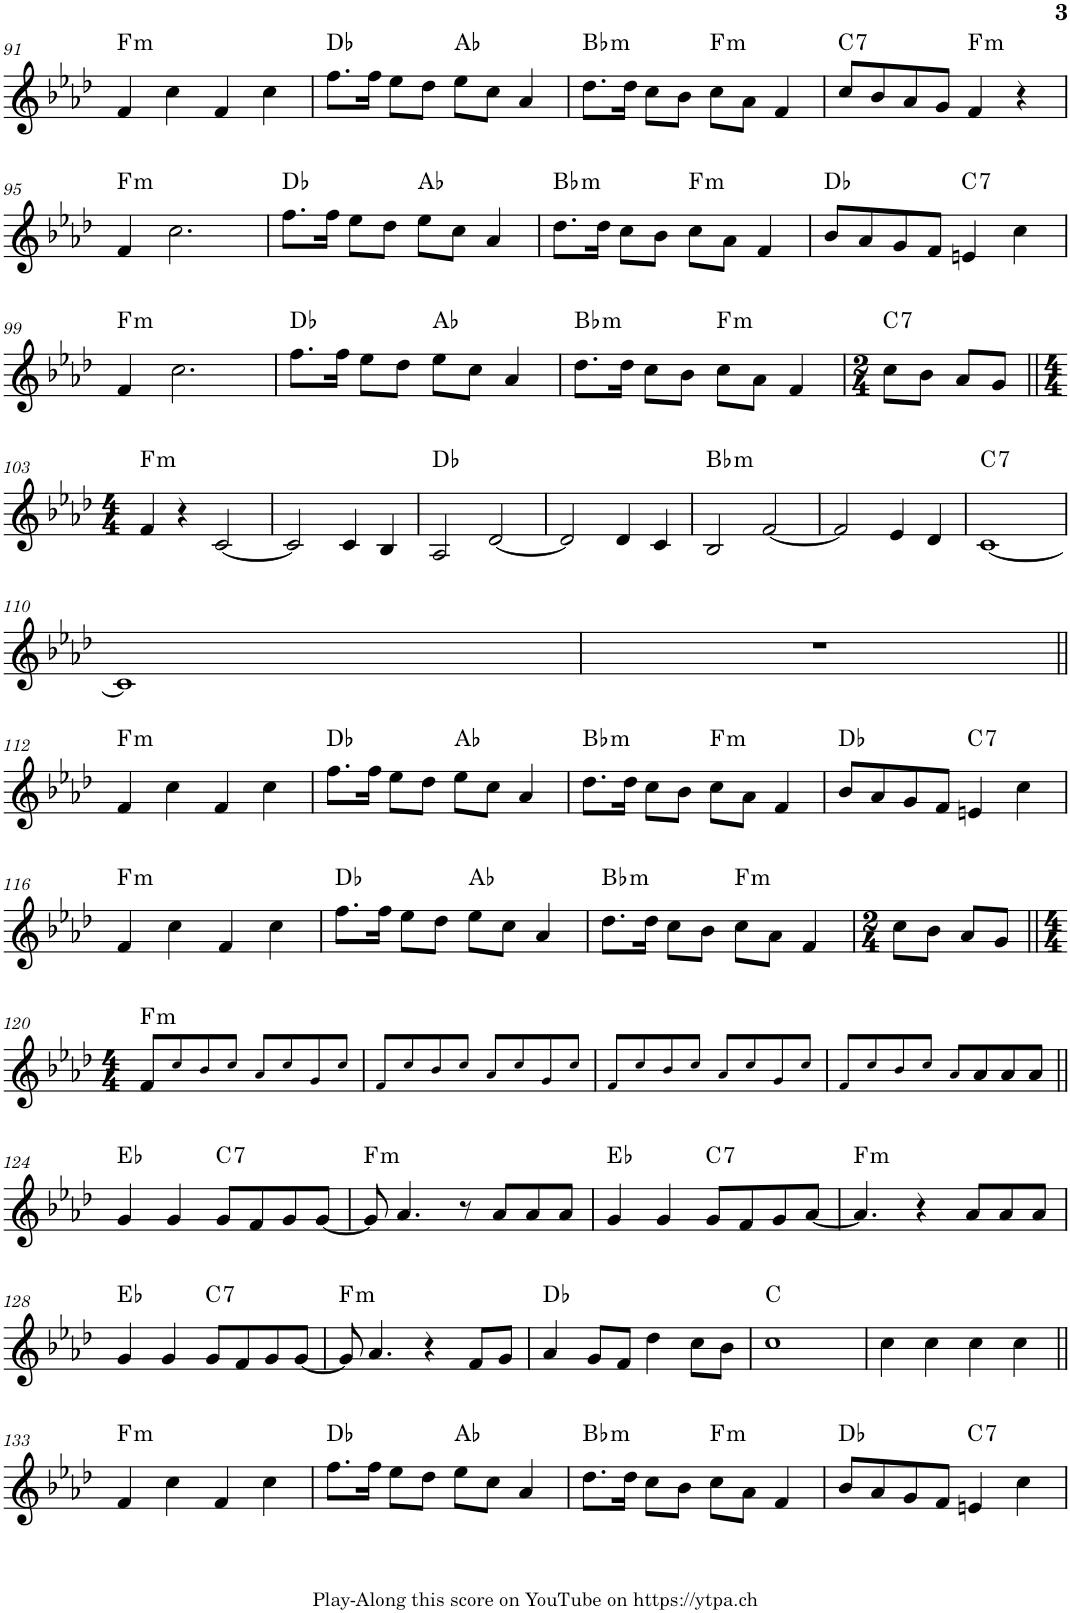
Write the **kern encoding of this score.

**kern	**harte
*part1	*part1
*staff1	*
*I"Piano	*
*I'Pno.	*
!!LO:PB:g=z
*clefG2	*
*k[b-e-a-d-]	*
*M4/4	*
=91	=91
!	!LO:H:kt=m
4f/	F:min
4cc\	.
4f/	.
4cc\	.
=92	=92
8.ff\L	Db:maj
16ff\Jk	.
8ee-\L	.
8dd-\J	.
8ee-\L	Ab:maj
8cc\J	.
4a-/	.
=93	=93
!	!LO:H:kt=m
8.dd-\L	Bb:min
16dd-\Jk	.
8cc\L	.
8b-\J	.
!	!LO:H:kt=m
8cc\L	F:min
8a-\J	.
4f/	.
=94	=94
!	!LO:H:kt=7
8cc/L	C:7
8b-/	.
8a-/	.
8g/J	.
!	!LO:H:kt=m
4f/	F:min
4r	.
!!LO:LB:g=z
=95	=95
!	!LO:H:kt=m
4f/	F:min
2.cc\	.
=96	=96
8.ff\L	Db:maj
16ff\Jk	.
8ee-\L	.
8dd-\J	.
8ee-\L	Ab:maj
8cc\J	.
4a-/	.
=97	=97
!	!LO:H:kt=m
8.dd-\L	Bb:min
16dd-\Jk	.
8cc\L	.
8b-\J	.
!	!LO:H:kt=m
8cc\L	F:min
8a-\J	.
4f/	.
=98	=98
8b-/L	Db:maj
8a-/	.
8g/	.
8f/J	.
!	!LO:H:kt=7
4en/	C:7
4cc\	.
!!LO:LB:g=z
=99	=99
!	!LO:H:kt=m
4f/	F:min
2.cc\	.
=100	=100
8.ff\L	Db:maj
16ff\Jk	.
8ee-\L	.
8dd-\J	.
8ee-\L	Ab:maj
8cc\J	.
4a-/	.
=101	=101
!	!LO:H:kt=m
8.dd-\L	Bb:min
16dd-\Jk	.
8cc\L	.
8b-\J	.
!	!LO:H:kt=m
8cc\L	F:min
8a-\J	.
4f/	.
=102	=102
*M2/4	*
!	!LO:H:kt=7
8cc\L	C:7
8b-\J	.
8a-/L	.
8g/J	.
!!LO:LB:g=z
=103||	=103||
*M4/4	*
!	!LO:H:kt=m
4f/	F:min
4r	.
[2c/	.
=104	=104
2c/]	.
4c/	.
4B-/	.
=105	=105
2A-/	Db:maj
[2d-/	.
=106	=106
2d-/]	.
4d-/	.
4c/	.
=107	=107
!	!LO:H:kt=m
2B-/	Bb:min
[2f/	.
=108	=108
2f/]	.
4e-/	.
4d-/	.
=109	=109
!	!LO:H:kt=7
[1c	C:7
!!LO:LB:g=z
=110	=110
1c]	.
=111	=111
1r	.
!!LO:LB:g=z
=112||	=112||
!	!LO:H:kt=m
4f/	F:min
4cc\	.
4f/	.
4cc\	.
=113	=113
8.ff\L	Db:maj
16ff\Jk	.
8ee-\L	.
8dd-\J	.
8ee-\L	Ab:maj
8cc\J	.
4a-/	.
=114	=114
!	!LO:H:kt=m
8.dd-\L	Bb:min
16dd-\Jk	.
8cc\L	.
8b-\J	.
!	!LO:H:kt=m
8cc\L	F:min
8a-\J	.
4f/	.
=115	=115
8b-/L	Db:maj
8a-/	.
8g/	.
8f/J	.
!	!LO:H:kt=7
4en/	C:7
4cc\	.
!!LO:LB:g=z
=116	=116
!	!LO:H:kt=m
4f/	F:min
4cc\	.
4f/	.
4cc\	.
=117	=117
8.ff\L	Db:maj
16ff\Jk	.
8ee-\L	.
8dd-\J	.
8ee-\L	Ab:maj
8cc\J	.
4a-/	.
=118	=118
!	!LO:H:kt=m
8.dd-\L	Bb:min
16dd-\Jk	.
8cc\L	.
8b-\J	.
!	!LO:H:kt=m
8cc\L	F:min
8a-\J	.
4f/	.
=119	=119
*M2/4	*
8cc\L	.
8b-\J	.
8a-/L	.
8g/J	.
!!LO:LB:g=z
=120||	=120||
*M4/4	*
!	!LO:H:kt=m
8f/L	F:min
8cc!/	.
8b-!/	.
8cc!/J	.
8a-!/L	.
8cc!/	.
8g!/	.
8cc!/J	.
=121	=121
8f!/L	.
8cc!/	.
8b-!/	.
8cc!/J	.
8a-!/L	.
8cc!/	.
8g!/	.
8cc!/J	.
=122	=122
8f!/L	.
8cc!/	.
8b-!/	.
8cc!/J	.
8a-!/L	.
8cc!/	.
8g!/	.
8cc!/J	.
=123	=123
8f!/L	.
8cc!/	.
8b-!/	.
8cc!/J	.
8a-!/L	.
8a-/	.
8a-/	.
8a-/J	.
!!LO:LB:g=z
=124||	=124||
4g/	Eb:maj
4g/	.
!	!LO:H:kt=7
8g/L	C:7
8f/	.
8g/	.
[8g/J	.
=125	=125
!	!LO:H:kt=m
8g/]	F:min
4.a-/	.
8r	.
8a-/L	.
8a-/	.
8a-/J	.
=126	=126
4g/	Eb:maj
4g/	.
!	!LO:H:kt=7
8g/L	C:7
8f/	.
8g/	.
[8a-/J	.
=127	=127
!	!LO:H:kt=m
4.a-/]	F:min
4r	.
8a-/L	.
8a-/	.
8a-/J	.
!!LO:LB:g=z
=128	=128
4g/	Eb:maj
4g/	.
!	!LO:H:kt=7
8g/L	C:7
8f/	.
8g/	.
[8g/J	.
=129	=129
!	!LO:H:kt=m
8g/]	F:min
4.a-/	.
4r	.
8f/L	.
8g/J	.
=130	=130
4a-/	Db:maj
8g/L	.
8f/J	.
4dd-\	.
8cc\L	.
8b-\J	.
=131	=131
1cc	C:maj
=132	=132
4cc\	.
4cc\	.
4cc\	.
4cc\	.
!!LO:LB:g=z
=133||	=133||
!	!LO:H:kt=m
4f/	F:min
4cc\	.
4f/	.
4cc\	.
=134	=134
8.ff\L	Db:maj
16ff\Jk	.
8ee-\L	.
8dd-\J	.
8ee-\L	Ab:maj
8cc\J	.
4a-/	.
=135	=135
!	!LO:H:kt=m
8.dd-\L	Bb:min
16dd-\Jk	.
8cc\L	.
8b-\J	.
!	!LO:H:kt=m
8cc\L	F:min
8a-\J	.
4f/	.
=136	=136
8b-/L	Db:maj
8a-/	.
8g/	.
8f/J	.
!	!LO:H:kt=7
4en/	C:7
4cc\	.
=	=
*-	*-
